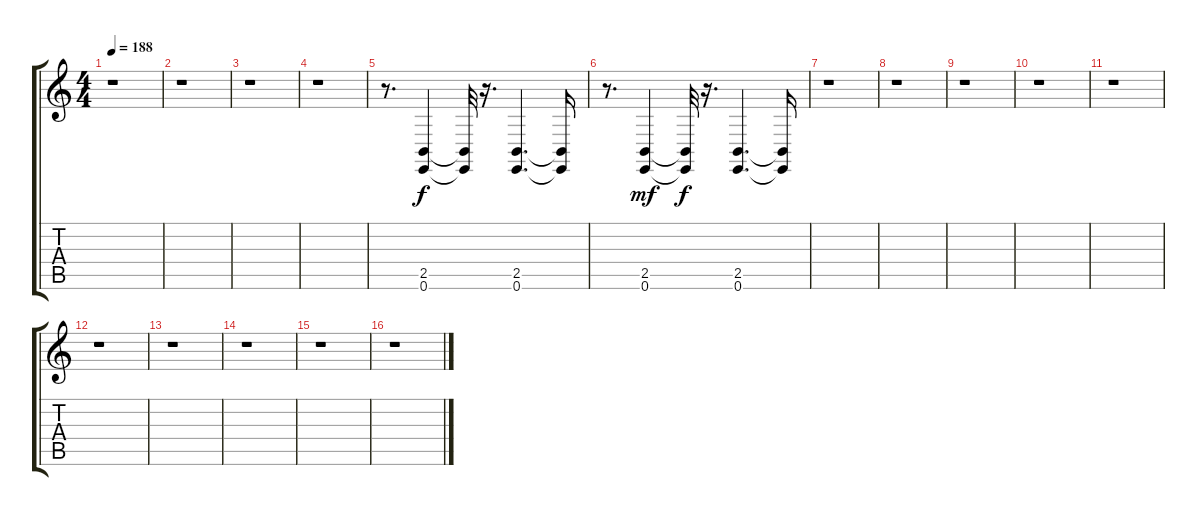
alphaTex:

\track "" {instrument lead5charang}
\staff {score tabs}
\tuning (E4 B3 G3 D3 A2 E2) {hide}
\ts (4 4)
\tempo 188
\clef g2
\ks c
r.1{dy f} |
r.1 |
r.1 |
r.1 |
r.8{d} (2.5 0.6).4{instrument lead8bassandlead} (2.5{t} 0.6{t}).32 r.16{d} (2.5 0.6).4{d} (2.5{t} 0.6{t}).16 |
r.8{d} (2.5 0.6).4{dy mf} (2.5{t} 0.6{t}).32{dy f} r.16{d} (2.5 0.6).4{d} (2.5{t} 0.6{t}).16 |
r.1 |
r.1 |
r.1 |
r.1 |
r.1 |
r.1 |
r.1 |
r.1 |
r.1 |
r.1
